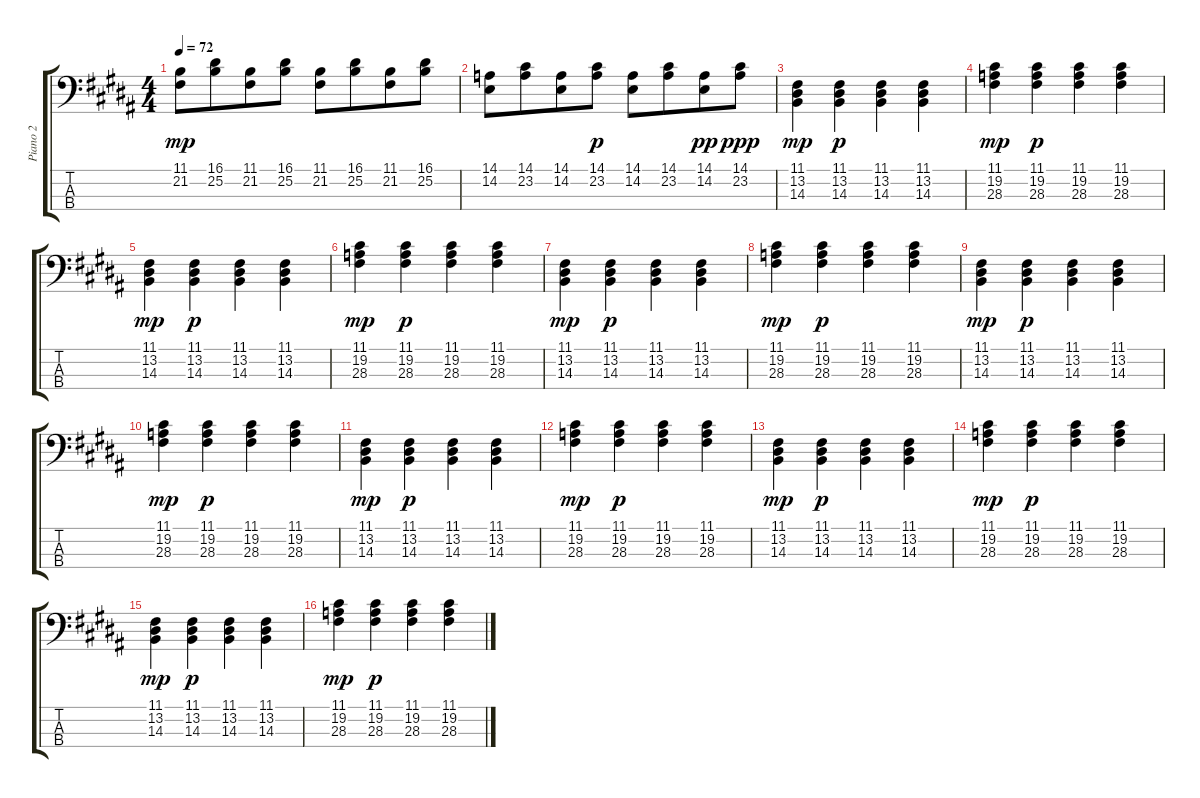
\track ("Piano 2" "Piano 2") {instrument acousticgrandpiano}
\staff {score tabs}
\tuning (G2 D2 A1 E1) {hide}
\ts (4 4)
\tempo 72
\clef f4
\ks b
(11.1 21.2).8{dy mp} (16.1 25.2).8{beam merge} (11.1 21.2).8 (16.1 25.2).8 (11.1 21.2).8 (16.1 25.2).8{beam merge} (11.1 21.2).8 (16.1 25.2).8 |
(14.1 14.2).8 (14.1 23.2).8{beam merge} (14.1 14.2).8 (14.1 23.2).8{dy p} (14.1 14.2).8 (14.1 23.2).8{beam merge} (14.1 14.2).8{dy pp} (14.1 23.2).8{dy ppp} |
(11.1 13.2 14.3).4{dy mp} (11.1 13.2 14.3).4{dy p} (11.1 13.2 14.3).4 (11.1 13.2 14.3).4 |
(11.1 19.2 28.3).4{dy mp} (11.1 19.2 28.3).4{dy p} (11.1 19.2 28.3).4 (11.1 19.2 28.3).4 |
(11.1 13.2 14.3).4{dy mp} (11.1 13.2 14.3).4{dy p} (11.1 13.2 14.3).4 (11.1 13.2 14.3).4 |
(11.1 19.2 28.3).4{dy mp} (11.1 19.2 28.3).4{dy p} (11.1 19.2 28.3).4 (11.1 19.2 28.3).4 |
(11.1 13.2 14.3).4{dy mp} (11.1 13.2 14.3).4{dy p} (11.1 13.2 14.3).4 (11.1 13.2 14.3).4 |
(11.1 19.2 28.3).4{dy mp} (11.1 19.2 28.3).4{dy p} (11.1 19.2 28.3).4 (11.1 19.2 28.3).4 |
(11.1 13.2 14.3).4{dy mp} (11.1 13.2 14.3).4{dy p} (11.1 13.2 14.3).4 (11.1 13.2 14.3).4 |
(11.1 19.2 28.3).4{dy mp} (11.1 19.2 28.3).4{dy p} (11.1 19.2 28.3).4 (11.1 19.2 28.3).4 |
(11.1 13.2 14.3).4{dy mp} (11.1 13.2 14.3).4{dy p} (11.1 13.2 14.3).4 (11.1 13.2 14.3).4 |
(11.1 19.2 28.3).4{dy mp} (11.1 19.2 28.3).4{dy p} (11.1 19.2 28.3).4 (11.1 19.2 28.3).4 |
(11.1 13.2 14.3).4{dy mp} (11.1 13.2 14.3).4{dy p} (11.1 13.2 14.3).4 (11.1 13.2 14.3).4 |
(11.1 19.2 28.3).4{dy mp} (11.1 19.2 28.3).4{dy p} (11.1 19.2 28.3).4 (11.1 19.2 28.3).4 |
(11.1 13.2 14.3).4{dy mp} (11.1 13.2 14.3).4{dy p} (11.1 13.2 14.3).4 (11.1 13.2 14.3).4 |
(11.1 19.2 28.3).4{dy mp} (11.1 19.2 28.3).4{dy p} (11.1 19.2 28.3).4 (11.1 19.2 28.3).4
